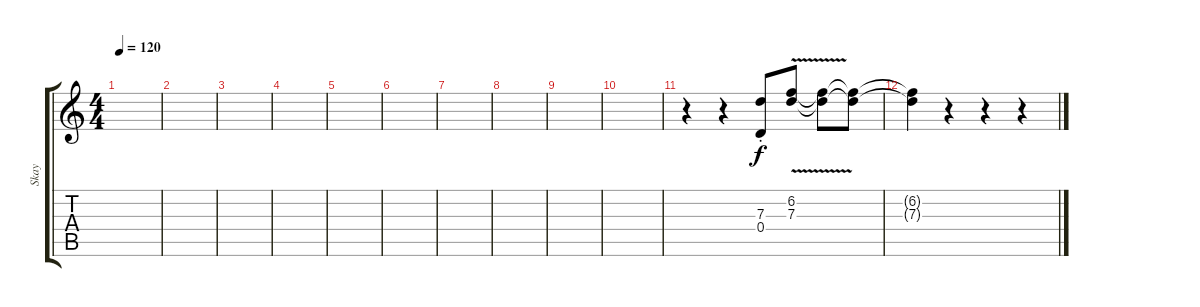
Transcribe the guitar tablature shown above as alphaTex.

\track ("Skay" "Skay") {instrument overdrivenguitar}
\staff {score tabs}
\tuning (E4 B3 G3 D3 A2 E2) {hide}
\ts (4 4)
\tempo 120
\clef g2
\ks c
|
|
|
|
|
|
|
|
|
|
r.4 r.4 (7.3{st} 0.4{st}).8 (6.2{v} 7.3{v}).8 (6.2{t} 7.3{t}).8 (6.2{t} 7.3{t}).8 |
(6.2{t} 7.3{t}).4 r.4 r.4 r.4
